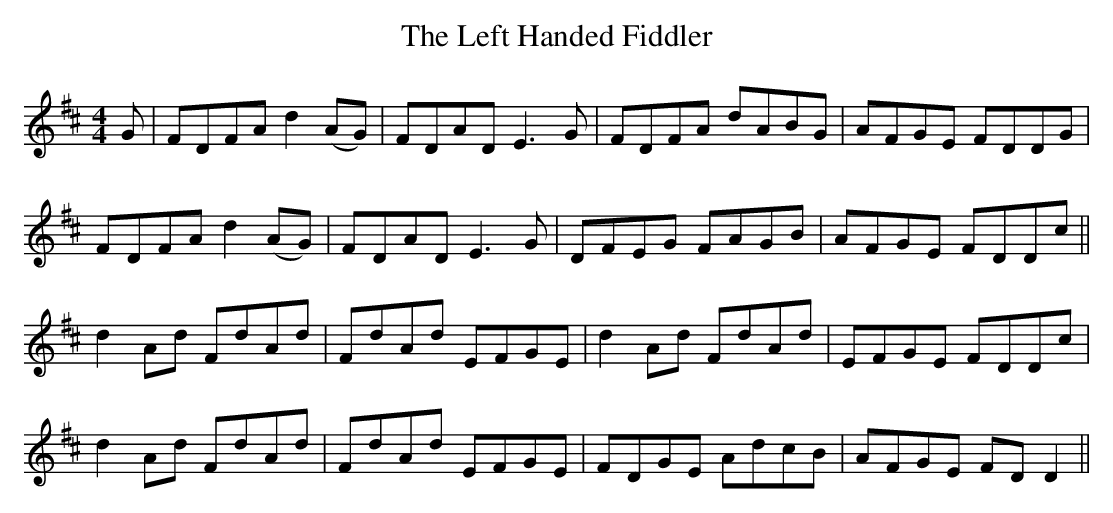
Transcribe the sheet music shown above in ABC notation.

X:1
T: The Left Handed Fiddler
M: 4/4
L: 1/8
K: Dmaj
G|FDFA d2(AG)|FDAD E3G|FDFA dABG|AFGE FDDG|
FDFA d2 (AG)|FDAD E3G|DFEG FAGB|AFGE FDDc||
d2 Ad FdAd|FdAd EFGE|d2 Ad FdAd|EFGE FDDc|
d2 Ad FdAd|FdAd EFGE|FDGE AdcB|AFGE FD D2||
